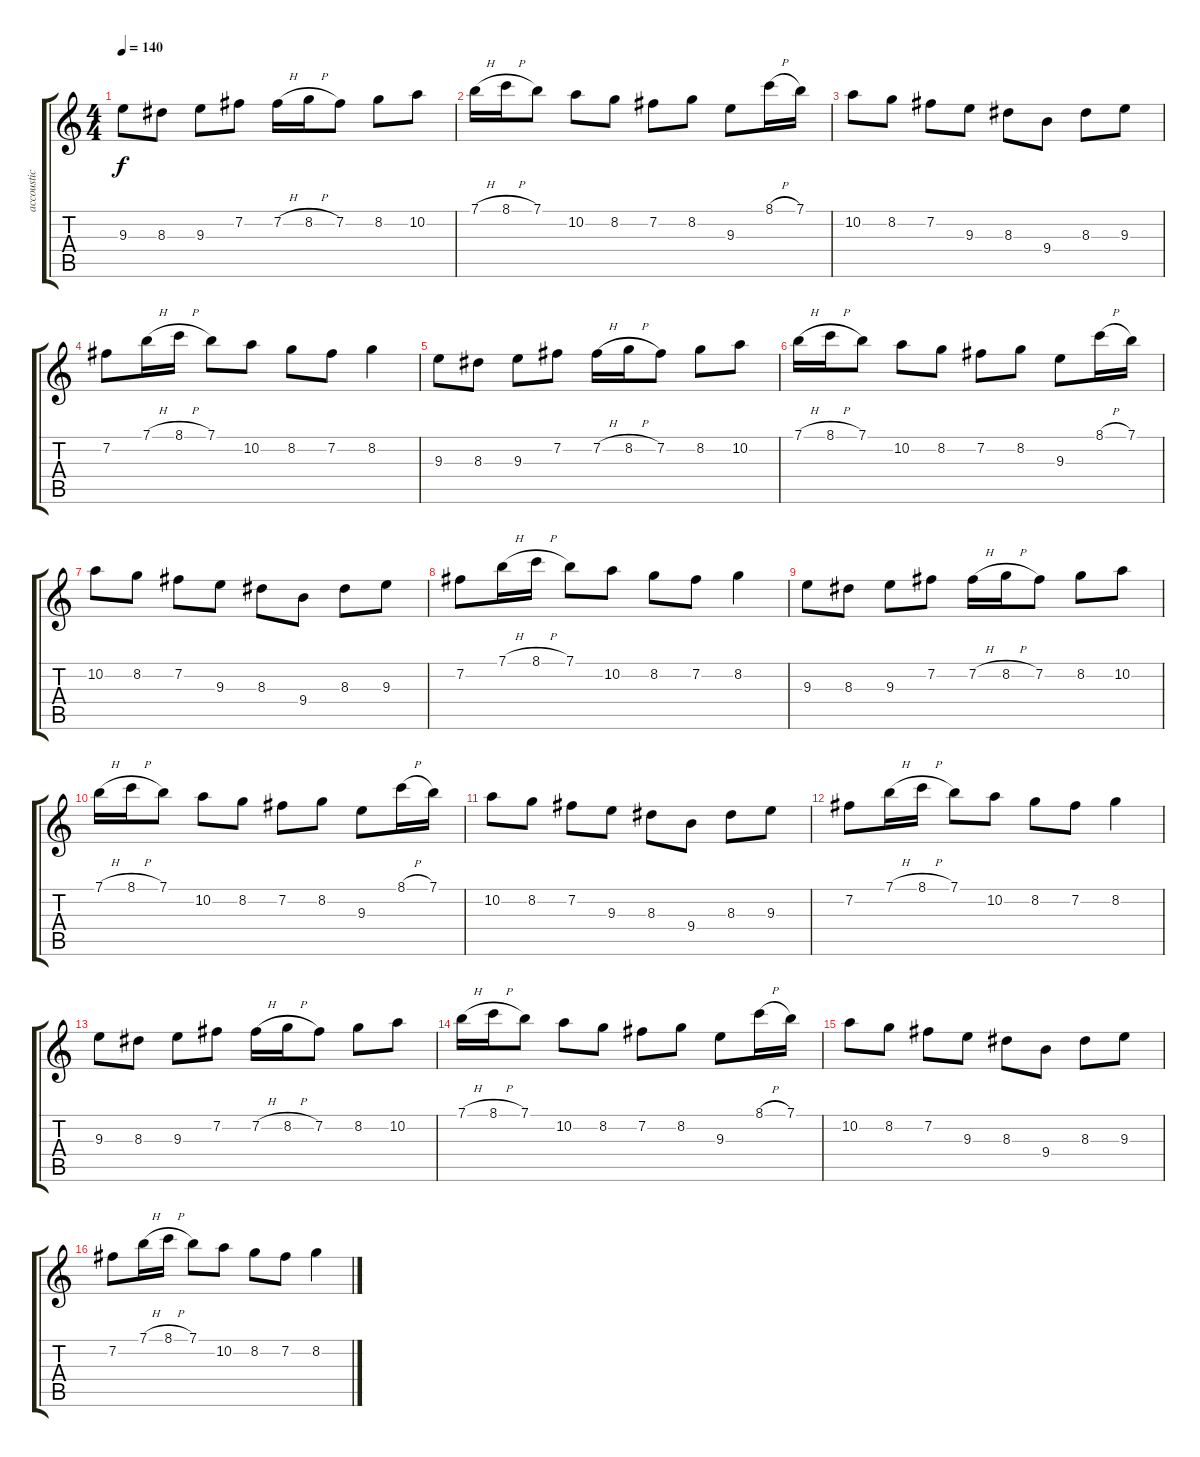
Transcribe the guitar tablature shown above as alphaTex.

\track ("accoustic" "accoustic") {instrument acousticguitarnylon}
\staff {score tabs}
\tuning (E4 B3 G3 D3 A2 E2) {hide}
\ts (4 4)
\tempo 140
\clef g2
\ks c
9.3.8{dy f instrument acousticguitarnylon} 8.3.8 9.3.8 7.2.8 7.2{h}.16 8.2{h}.16 7.2.8 8.2.8 10.2.8 |
7.1{h}.16 8.1{h}.16 7.1.8 10.2.8 8.2.8 7.2.8 8.2.8 9.3.8 8.1{h}.16 7.1.16 |
10.2.8 8.2.8 7.2.8 9.3.8 8.3.8 9.4.8 8.3.8 9.3.8 |
7.2.8 7.1{h}.16 8.1{h}.16 7.1.8 10.2.8 8.2.8 7.2.8 8.2.4 |
9.3.8 8.3.8 9.3.8 7.2.8 7.2{h}.16 8.2{h}.16 7.2.8 8.2.8 10.2.8 |
7.1{h}.16 8.1{h}.16 7.1.8 10.2.8 8.2.8 7.2.8 8.2.8 9.3.8 8.1{h}.16 7.1.16 |
10.2.8 8.2.8 7.2.8 9.3.8 8.3.8 9.4.8 8.3.8 9.3.8 |
7.2.8 7.1{h}.16 8.1{h}.16 7.1.8 10.2.8 8.2.8 7.2.8 8.2.4 |
9.3.8 8.3.8 9.3.8 7.2.8 7.2{h}.16 8.2{h}.16 7.2.8 8.2.8 10.2.8 |
7.1{h}.16 8.1{h}.16 7.1.8 10.2.8 8.2.8 7.2.8 8.2.8 9.3.8 8.1{h}.16 7.1.16 |
10.2.8 8.2.8 7.2.8 9.3.8 8.3.8 9.4.8 8.3.8 9.3.8 |
7.2.8 7.1{h}.16 8.1{h}.16 7.1.8 10.2.8 8.2.8 7.2.8 8.2.4 |
9.3.8 8.3.8 9.3.8 7.2.8 7.2{h}.16 8.2{h}.16 7.2.8 8.2.8 10.2.8 |
7.1{h}.16 8.1{h}.16 7.1.8 10.2.8 8.2.8 7.2.8 8.2.8 9.3.8 8.1{h}.16 7.1.16 |
10.2.8 8.2.8 7.2.8 9.3.8 8.3.8 9.4.8 8.3.8 9.3.8 |
7.2.8 7.1{h}.16 8.1{h}.16 7.1.8 10.2.8 8.2.8 7.2.8 8.2.4
